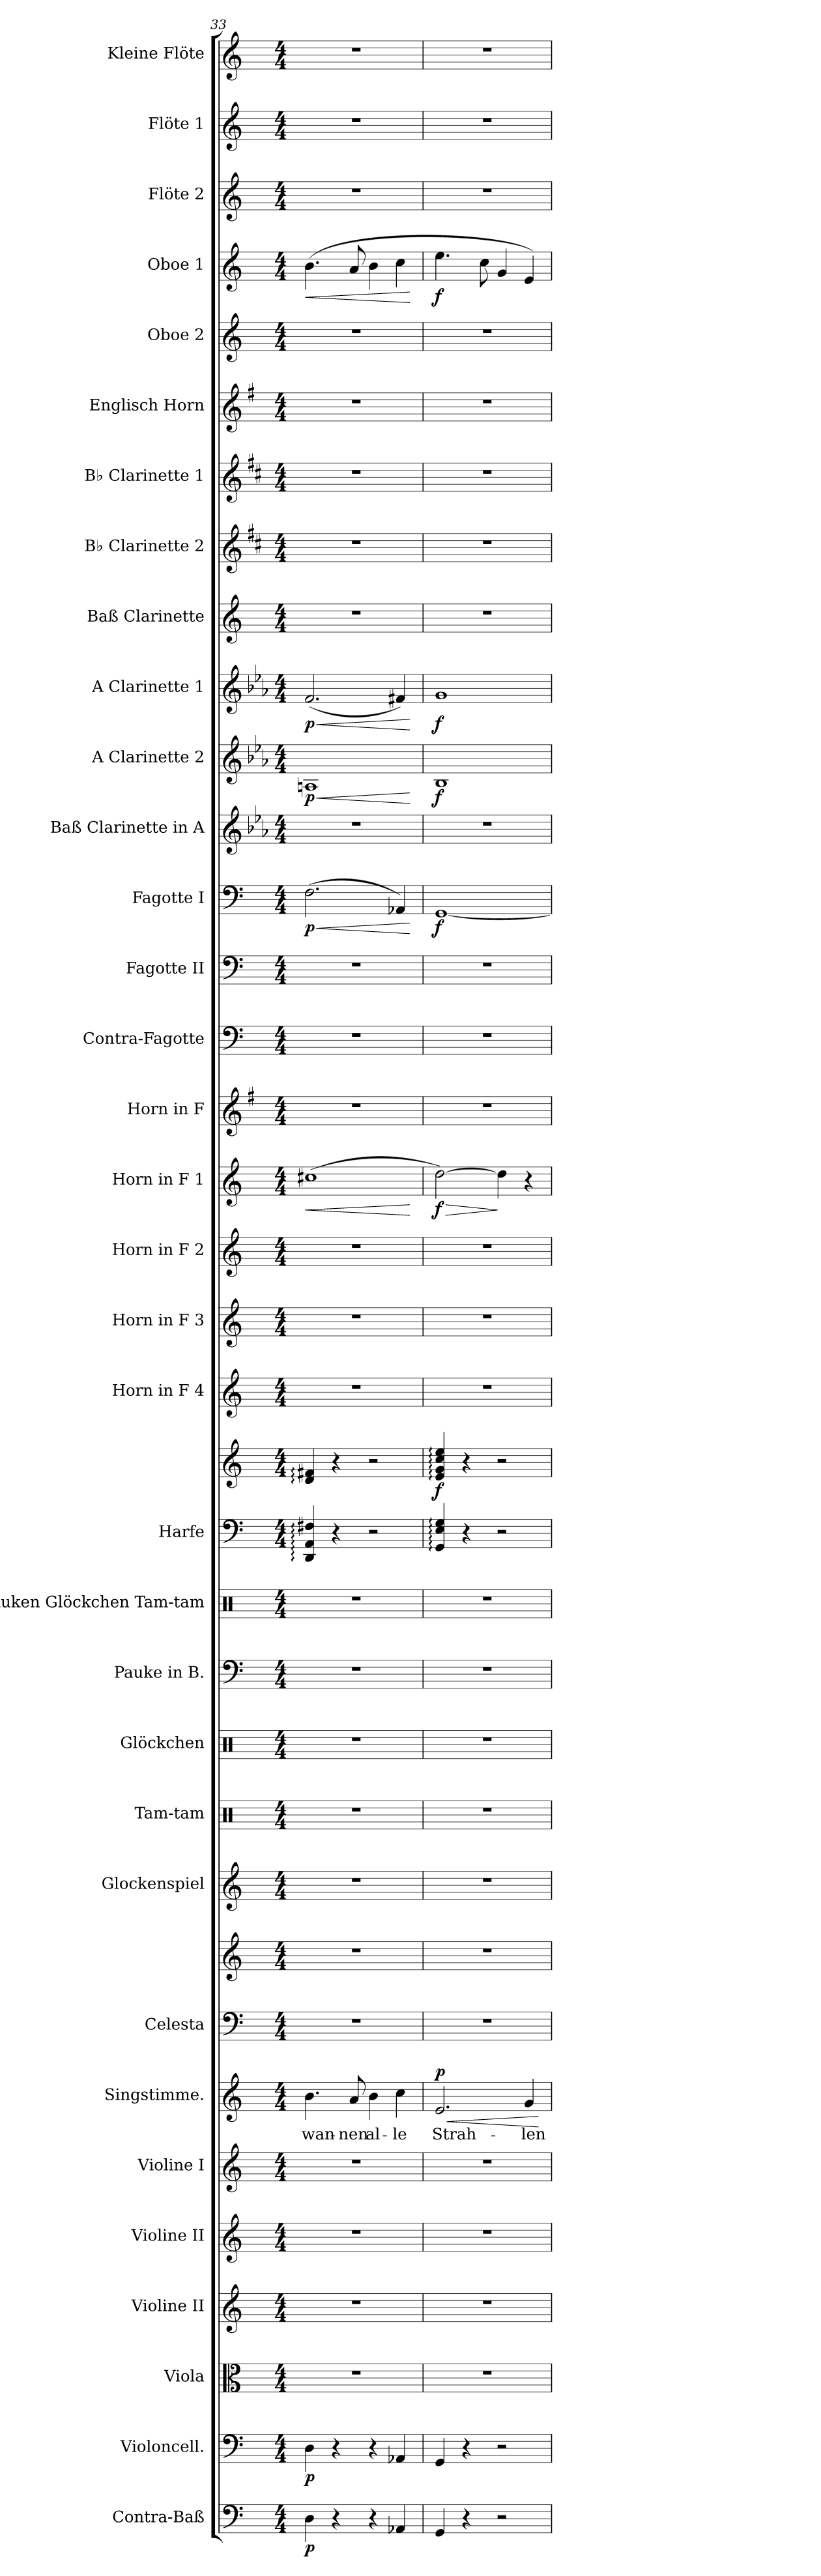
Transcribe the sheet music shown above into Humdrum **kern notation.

**kern	**dynam	**kern	**dynam	**kern	**kern	**kern	**kern	**kern	**text	**dynam	**kern	**kern	**kern	**kern	**kern	**kern	**kern	**kern	**kern	**dynam	**kern	**kern	**kern	**kern	**dynam	**kern	**kern	**kern	**kern	**dynam	**kern	**kern	**dynam	**kern	**dynam	**kern	**kern	**kern	**kern	**kern	**kern	**dynam	**kern	**kern	**kern
*part34	*part34	*part33	*part33	*part32	*part31	*part30	*part29	*part28	*part28	*part28	*part27	*part27	*part26	*part25	*part24	*part23	*part22	*part21	*part21	*part21	*part20	*part19	*part18	*part17	*part17	*part16	*part15	*part14	*part13	*part13	*part12	*part11	*part11	*part10	*part10	*part9	*part8	*part7	*part6	*part5	*part4	*part4	*part3	*part2	*part1
*staff36	*staff36	*staff35	*staff35	*staff34	*staff33	*staff32	*staff31	*staff30	*staff30	*staff30	*staff29	*staff28	*staff27	*staff26	*staff25	*staff24	*staff23	*staff22	*staff21	*staff21/22	*staff20	*staff19	*staff18	*staff17	*staff17	*staff16	*staff15	*staff14	*staff13	*staff13	*staff12	*staff11	*staff11	*staff10	*staff10	*staff9	*staff8	*staff7	*staff6	*staff5	*staff4	*staff4	*staff3	*staff2	*staff1
*I"Contra-Baß	*	*I"Violoncell.	*	*I"Viola	*I"Violine II	*I"Violine II	*I"Violine I	*I"Singstimme.	*	*	*I"Celesta	*	*I"Glockenspiel	*I"Tam-tam	*I"Glöckchen	*I"Pauke in B.	*I"Pauken  Glöckchen Tam-tam	*I"Harfe	*	*	*I"Horn in F 4	*I"Horn in F 3	*I"Horn in F 2	*I"Horn in F 1	*	*I"Horn in F	*I"Contra-Fagotte	*I"Fagotte II	*I"Fagotte I	*	*I"Baß Clarinette in A	*I"A Clarinette 2	*	*I"A Clarinette 1	*	*I"Baß Clarinette	*I"B♭ Clarinette 2	*I"B♭ Clarinette 1	*I"Englisch Horn	*I"Oboe 2	*I"Oboe 1	*	*I"Flöte 2	*I"Flöte 1	*I"Kleine Flöte
*I'C.-B.	*	*I'Vc.	*	*I'Vla.	*I'Vln. II	*I'Vln. II	*I'Vln. I	*I'Sgst.	*	*	*I'Cel.	*	*I'Glk.	*I'Tam-tam	*I'Gl.	*I'Pauke	*I'Tam-tam	*I'Hfe.	*	*	*I'Hn. 4	*I'Hn. 3	*I'Hn. 2	*I'Hn. 1	*	*	*I'C.-Fg.	*I'Fg. II	*I'Fg. I	*	*	*I'A Cl. 2	*	*I'A Cl. 1	*	*I'B. Cl.	*I'B♭ Cl. 2	*I'B♭ Cl. 1	*I'E. H.	*I'Ob. 2	*I'Ob. 1	*	*I'Fl. 2	*I'Fl. 1	*I'Kl. Fl.
!!LO:PB:g=z
*clefF4	*	*clefF4	*	*clefC3	*clefG2	*clefG2	*clefG2	*clefG2	*	*	*clefF4	*clefG2	*clefG2	*clefX	*clefX	*clefF4	*clefX	*clefF4	*clefG2	*	*clefG2	*clefG2	*clefG2	*clefG2	*	*clefG2	*clefF4	*clefF4	*clefF4	*	*clefG2	*clefG2	*	*clefG2	*	*clefG2	*clefG2	*clefG2	*clefG2	*clefG2	*clefG2	*	*clefG2	*clefG2	*clefG2
*ITrd7c12	*	*	*	*	*	*	*	*	*	*	*ITrd-7c-12	*ITrd-7c-12	*ITrd-14c-24	*	*	*	*	*	*	*	*ITrd4c7	*ITrd4c7	*ITrd4c7	*ITrd4c7	*	*ITrd4c7	*ITrd7c12	*	*	*	*ITrd2c3	*ITrd2c3	*	*ITrd2c3	*	*ITrd8c14	*ITrd1c2	*ITrd1c2	*ITrd4c7	*	*	*	*	*	*ITrd-7c-12
*k[]	*	*k[]	*	*k[]	*k[]	*k[]	*k[]	*k[]	*	*	*k[]	*k[]	*k[]	*k[]	*k[]	*k[]	*k[]	*k[]	*k[]	*	*k[b-]	*k[b-]	*k[b-]	*k[b-]	*	*k[]	*k[]	*k[]	*k[]	*	*k[]	*k[]	*	*k[]	*	*k[]	*k[]	*k[]	*k[]	*k[]	*k[]	*	*k[]	*k[]	*k[]
*M4/4	*	*M4/4	*	*M4/4	*M4/4	*M4/4	*M4/4	*M4/4	*	*	*M4/4	*M4/4	*M4/4	*M4/4	*M4/4	*M4/4	*M4/4	*M4/4	*M4/4	*	*M4/4	*M4/4	*M4/4	*M4/4	*	*M4/4	*M4/4	*M4/4	*M4/4	*	*M4/4	*M4/4	*	*M4/4	*	*M4/4	*M4/4	*M4/4	*M4/4	*M4/4	*M4/4	*	*M4/4	*M4/4	*M4/4
=33	=33	=33	=33	=33	=33	=33	=33	=33	=33	=33	=33	=33	=33	=33	=33	=33	=33	=33	=33	=33	=33	=33	=33	=33	=33	=33	=33	=33	=33	=33	=33	=33	=33	=33	=33	=33	=33	=33	=33	=33	=33	=33	=33	=33	=33
!	!LO:DY:b	!	!LO:DY:b	!	!	!	!	!	!	!	!	!	!	!	!	!	!	!	!	!	!	!	!	!	!LO:HP:b	!	!	!	!	!LO:HP:b	!	!	!LO:HP:b	!	!LO:HP:b	!	!	!	!	!	!	!LO:HP:b	!	!	!
!	!	!	!	!	!	!	!	!	!	!	!	!	!	!	!	!	!	!	!	!	!	!	!	!	!	!	!	!	!	!LO:DY:n=1:b	!	!	!LO:DY:n=1:b	!	!LO:DY:n=1:b	!	!	!	!	!	!	!	!	!	!
4DD\	p	4D\	p	1r	1r	1r	1r	4.b\	wan-	.	1r	1r	1r	1r	1r	1r	1r	4DD/: 4AA/: 4F#X/:	4d/: 4f#X/:	.	1r	1r	1r	(1f#X	<	1r	1r	1r	(2.F\	< p	1r	1F#X	< p	(2.d/	< p	1r	1r	1r	1r	1r	(4.b\	<	1r	1r	1r
4r	.	4r	.	.	.	.	.	.	.	.	.	.	.	.	.	.	.	4r	4r	.	.	.	.	.	.	.	.	.	.	.	.	.	.	.	.	.	.	.	.	.	.	.	.	.	.
.	.	.	.	.	.	.	.	8a/	-nen	.	.	.	.	.	.	.	.	.	.	.	.	.	.	.	.	.	.	.	.	.	.	.	.	.	.	.	.	.	.	.	8a/	.	.	.	.
4r	.	4r	.	.	.	.	.	4b\	al-	.	.	.	.	.	.	.	.	2r	2r	.	.	.	.	.	.	.	.	.	.	.	.	.	.	.	.	.	.	.	.	.	4b\	.	.	.	.
4AAA-X/	.	4AA-X/	.	.	.	.	.	4cc\	-le	.	.	.	.	.	.	.	.	.	.	.	.	.	.	.	.	.	.	.	4AA-X/)	.	.	.	.	4d#X/)	.	.	.	.	.	.	4cc\	.	.	.	.
.	.	.	.	.	.	.	.	.	.	.	.	.	.	.	.	.	.	.	.	.	.	.	.	.	[	.	.	.	.	[	.	.	[	.	[	.	.	.	.	.	.	[	.	.	.
=34	=34	=34	=34	=34	=34	=34	=34	=34	=34	=34	=34	=34	=34	=34	=34	=34	=34	=34	=34	=34	=34	=34	=34	=34	=34	=34	=34	=34	=34	=34	=34	=34	=34	=34	=34	=34	=34	=34	=34	=34	=34	=34	=34	=34	=34
!	!	!	!	!	!	!	!	!	!	!LO:HP:b	!	!	!	!	!	!	!	!	!	!	!	!	!	!	!LO:HP:b	!	!	!	!	!	!	!	!	!	!	!	!	!	!	!	!	!	!	!	!
!	!	!	!	!	!	!	!	!	!	!LO:DY:n=1:a	!	!	!	!	!	!	!	!	!	!LO:DY:b	!	!	!	!	!LO:DY:n=1:b	!	!	!	!	!LO:DY:b	!	!	!LO:DY:b	!	!LO:DY:b	!	!	!	!	!	!	!LO:DY:b	!	!	!
4GGG/	.	4GG/	.	1r	1r	1r	1r	2.e/	Strah-	< p	1r	1r	1r	1r	1r	1r	1r	4GG/: 4E/: 4G/:	4e/: 4g/: 4cc/: 4ee/:	f	1r	1r	1r	[2g\)	> f	1r	1r	1r	[1GG	f	1r	1G	f	1e	f	1r	1r	1r	1r	1r	4.ee\	f	1r	1r	1r
4r	.	4r	.	.	.	.	.	.	.	.	.	.	.	.	.	.	.	4r	4r	.	.	.	.	.	.	.	.	.	.	.	.	.	.	.	.	.	.	.	.	.	.	.	.	.	.
.	.	.	.	.	.	.	.	.	.	.	.	.	.	.	.	.	.	.	.	.	.	.	.	.	.	.	.	.	.	.	.	.	.	.	.	.	.	.	.	.	8cc\	.	.	.	.
2r	.	2r	.	.	.	.	.	.	.	.	.	.	.	.	.	.	.	2r	2r	.	.	.	.	4g\]	]	.	.	.	.	.	.	.	.	.	.	.	.	.	.	.	4g/	.	.	.	.
.	.	.	.	.	.	.	.	4g/	-len	.	.	.	.	.	.	.	.	.	.	.	.	.	.	4r	.	.	.	.	.	.	.	.	.	.	.	.	.	.	.	.	4e/)	.	.	.	.
.	.	.	.	.	.	.	.	.	.	[	.	.	.	.	.	.	.	.	.	.	.	.	.	.	.	.	.	.	.	.	.	.	.	.	.	.	.	.	.	.	.	.	.	.	.
=	=	=	=	=	=	=	=	=	=	=	=	=	=	=	=	=	=	=	=	=	=	=	=	=	=	=	=	=	=	=	=	=	=	=	=	=	=	=	=	=	=	=	=	=	=
*-	*-	*-	*-	*-	*-	*-	*-	*-	*-	*-	*-	*-	*-	*-	*-	*-	*-	*-	*-	*-	*-	*-	*-	*-	*-	*-	*-	*-	*-	*-	*-	*-	*-	*-	*-	*-	*-	*-	*-	*-	*-	*-	*-	*-	*-
